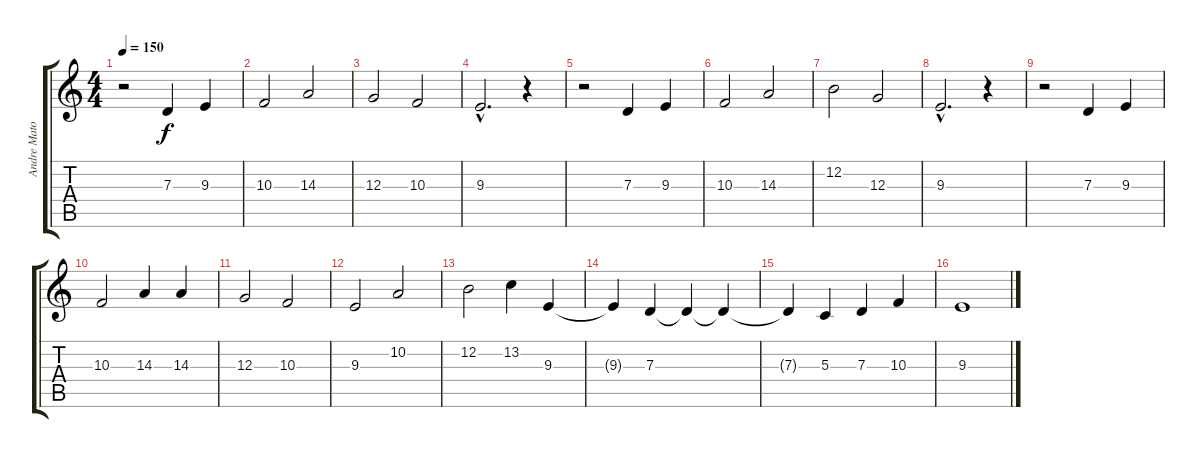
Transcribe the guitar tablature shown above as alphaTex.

\track ("Andre Matos/Piano" "Andre Mato") {instrument lead6voice}
\staff {score tabs}
\tuning (E4 B3 G3 D3 A2 E2) {hide}
\ts (4 4)
\tempo 150
\clef g2
\ks c
r.2{dy f instrument lead6voice} 7.3.4 9.3.4 |
10.3.2 14.3.2 |
12.3.2 10.3.2 |
9.3{hac}.2{d} r.4 |
r.2 7.3.4 9.3.4 |
10.3.2 14.3.2 |
12.2.2 12.3.2 |
9.3{hac}.2{d} r.4 |
r.2 7.3.4 9.3.4 |
10.3.2 14.3.4 14.3.4 |
12.3.2 10.3.2 |
9.3.2 10.2.2 |
12.2.2 13.2.4 9.3.4 |
9.3{t}.4 7.3.4 7.3{t}.4 7.3{t}.4 |
7.3{t}.4 5.3.4 7.3.4 10.3.4 |
9.3.1
